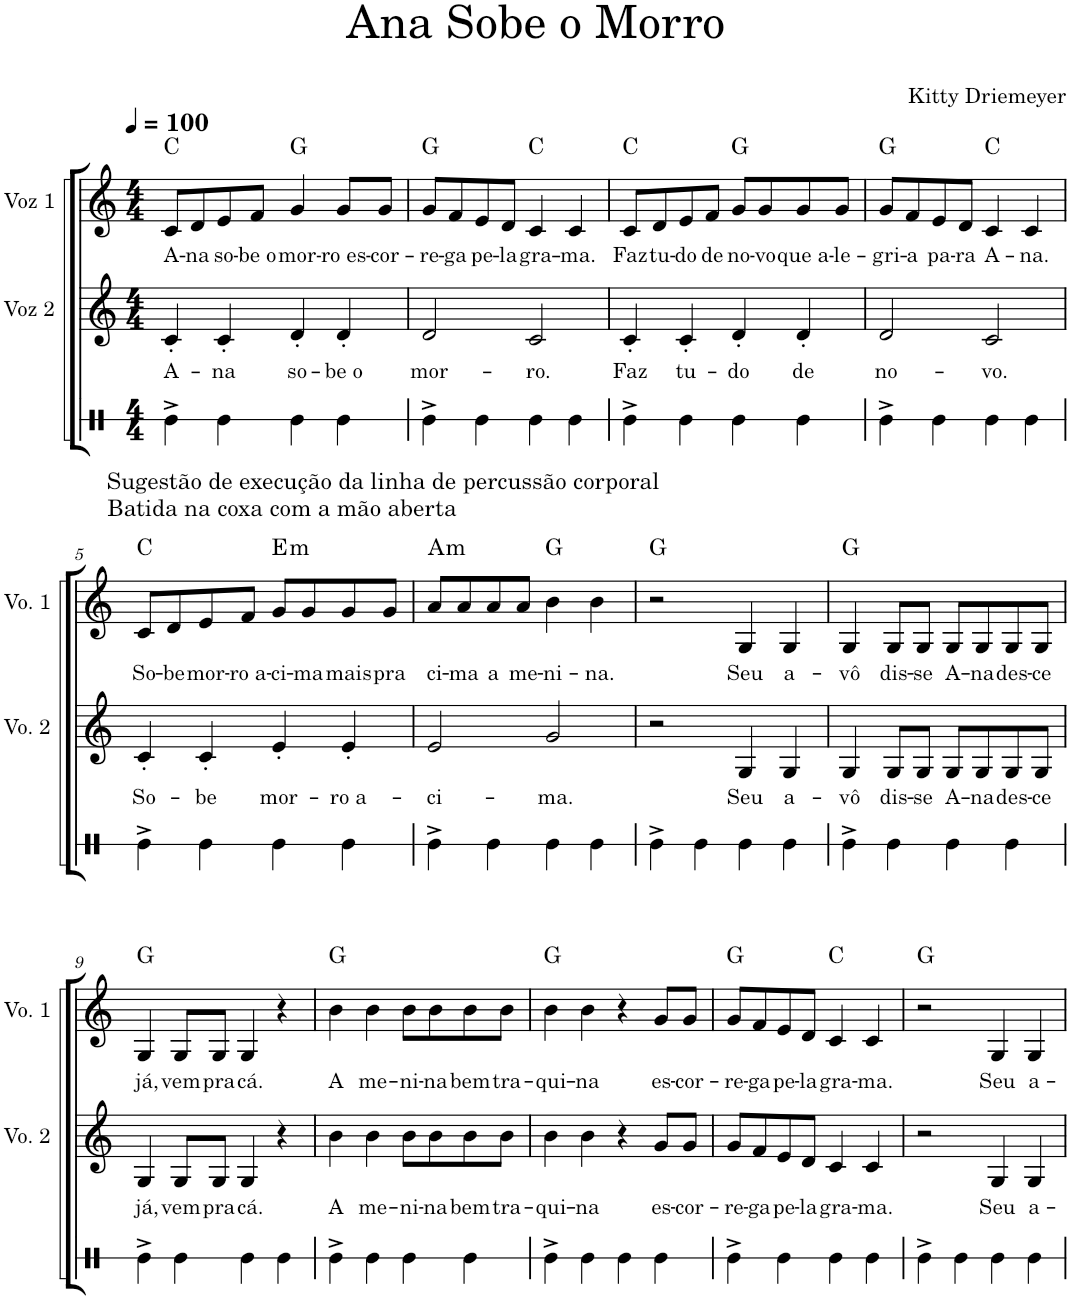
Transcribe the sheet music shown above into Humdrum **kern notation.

**kern	**kern	**text	**kern	**text	**harte
*part3	*part2	*part2	*part1	*part1	*part1
*staff3	*staff2	*staff2	*staff1	*staff1	*
*I"Voz 3	*I"Voz 2	*	*I"Voz 1	*	*
*	*I'Vo. 2	*	*I'Vo. 1	*	*
*stria1	*	*	*	*	*
*clefX	*clefG2	*	*clefG2	*	*
*k[]	*k[]	*	*k[]	*	*
*M4/4	*M4/4	*	*M4/4	*	*
*MM100	*MM100	*	*MM100	*	*
=1	=1	=1	=1	=1	=1
!LO:TX:b:t=Sugestão de execução da linha de percussão corporal	!	!	!	!	!
!LO:TX:b:t=Batida na coxa com a mão aberta	!	!	!	!	!
!	!	!LO:LY:b	!	!LO:LY:b	!
4Re^\	4c'/	A-	8c/L	A-	C:maj
!	!	!	!	!LO:LY:b	!
.	.	.	8d/	-na	.
!	!	!LO:LY:b	!	!LO:LY:b	!
4Re\	4c'/	-na	8e/	so-	.
!	!	!	!	!LO:LY:b	!
.	.	.	8f/J	-be o	.
!	!	!LO:LY:b	!	!LO:LY:b	!
4Re\	4d'/	so-	4g/	mor-	G:maj
!	!	!LO:LY:b	!	!LO:LY:b	!
4Re\	4d'/	-be o	8g/L	-ro es-	.
!	!	!	!	!LO:LY:b	!
.	.	.	8g/J	-cor-	.
=2	=2	=2	=2	=2	=2
!	!	!LO:LY:b	!	!LO:LY:b	!
4Re^\	2d/	mor-	8g/L	-re-	G:maj
!	!	!	!	!LO:LY:b	!
.	.	.	8f/	-ga	.
!	!	!	!	!LO:LY:b	!
4Re\	.	.	8e/	pe-	.
!	!	!	!	!LO:LY:b	!
.	.	.	8d/J	-la	.
!	!	!LO:LY:b	!	!LO:LY:b	!
4Re\	2c/	-ro.	4c/	gra-	C:maj
!	!	!	!	!LO:LY:b	!
4Re\	.	.	4c/	-ma.	.
=3	=3	=3	=3	=3	=3
!	!	!LO:LY:b	!	!LO:LY:b	!
4Re^\	4c'/	Faz	8c/L	Faz	C:maj
!	!	!	!	!LO:LY:b	!
.	.	.	8d/	tu-	.
!	!	!LO:LY:b	!	!LO:LY:b	!
4Re\	4c'/	tu-	8e/	-do	.
!	!	!	!	!LO:LY:b	!
.	.	.	8f/J	de	.
!	!	!LO:LY:b	!	!LO:LY:b	!
4Re\	4d'/	-do	8g/L	no-	G:maj
!	!	!	!	!LO:LY:b	!
.	.	.	8g/	-vo	.
!	!	!LO:LY:b	!	!LO:LY:b	!
4Re\	4d'/	de	8g/	que a-	.
!	!	!	!	!LO:LY:b	!
.	.	.	8g/J	-le-	.
=4	=4	=4	=4	=4	=4
!	!	!LO:LY:b	!	!LO:LY:b	!
4Re^\	2d/	no-	8g/L	-gri-	G:maj
!	!	!	!	!LO:LY:b	!
.	.	.	8f/	-a	.
!	!	!	!	!LO:LY:b	!
4Re\	.	.	8e/	pa-	.
!	!	!	!	!LO:LY:b	!
.	.	.	8d/J	-ra	.
!	!	!LO:LY:b	!	!LO:LY:b	!
4Re\	2c/	-vo.	4c/	A-	C:maj
!	!	!	!	!LO:LY:b	!
4Re\	.	.	4c/	-na.	.
!!LO:LB:g=z
=5	=5	=5	=5	=5	=5
!	!	!LO:LY:b	!	!LO:LY:b	!
4Re^\	4c'/	So-	8c/L	So-	C:maj
!	!	!	!	!LO:LY:b	!
.	.	.	8d/	-be	.
!	!	!LO:LY:b	!	!LO:LY:b	!
4Re\	4c'/	-be	8e/	mor-	.
!	!	!	!	!LO:LY:b	!
.	.	.	8f/J	-ro a-	.
!	!	!LO:LY:b	!	!LO:LY:b	!LO:H:kt=m
4Re\	4e'/	mor-	8g/L	-ci-	E:min
!	!	!	!	!LO:LY:b	!
.	.	.	8g/	-ma	.
!	!	!LO:LY:b	!	!LO:LY:b	!
4Re\	4e'/	-ro a-	8g/	mais	.
!	!	!	!	!LO:LY:b	!
.	.	.	8g/J	pra	.
=6	=6	=6	=6	=6	=6
!	!	!LO:LY:b	!	!LO:LY:b	!LO:H:kt=m
4Re^\	2e/	-ci-	8a/L	ci-	A:min
!	!	!	!	!LO:LY:b	!
.	.	.	8a/	-ma	.
!	!	!	!	!LO:LY:b	!
4Re\	.	.	8a/	a	.
!	!	!	!	!LO:LY:b	!
.	.	.	8a/J	me-	.
!	!	!LO:LY:b	!	!LO:LY:b	!
4Re\	2g/	-ma.	4b\	-ni-	G:maj
!	!	!	!	!LO:LY:b	!
4Re\	.	.	4b\	-na.	.
=7	=7	=7	=7	=7	=7
4Re^\	2r	.	2r	.	G:maj
4Re\	.	.	.	.	.
!	!	!LO:LY:b	!	!LO:LY:b	!
4Re\	4G/	Seu	4G/	Seu	.
!	!	!LO:LY:b	!	!LO:LY:b	!
4Re\	4G/	a-	4G/	a-	.
=8	=8	=8	=8	=8	=8
!	!	!LO:LY:b	!	!LO:LY:b	!
4Re^\	4G/	-vô	4G/	-vô	G:maj
!	!	!LO:LY:b	!	!LO:LY:b	!
4Re\	8G/L	dis-	8G/L	dis-	.
!	!	!LO:LY:b	!	!LO:LY:b	!
.	8G/J	-se	8G/J	-se	.
!	!	!LO:LY:b	!	!LO:LY:b	!
4Re\	8G/L	A-	8G/L	A-	.
!	!	!LO:LY:b	!	!LO:LY:b	!
.	8G/	-na	8G/	-na	.
!	!	!LO:LY:b	!	!LO:LY:b	!
4Re\	8G/	des-	8G/	des-	.
!	!	!LO:LY:b	!	!LO:LY:b	!
.	8G/J	-ce	8G/J	-ce	.
!!LO:LB:g=z
=9	=9	=9	=9	=9	=9
!	!	!LO:LY:b	!	!LO:LY:b	!
4Re^\	4G/	já,	4G/	já,	G:maj
!	!	!LO:LY:b	!	!LO:LY:b	!
4Re\	8G/L	vem	8G/L	vem	.
!	!	!LO:LY:b	!	!LO:LY:b	!
.	8G/J	pra	8G/J	pra	.
!	!	!LO:LY:b	!	!LO:LY:b	!
4Re\	4G/	cá.	4G/	cá.	.
4Re\	4r	.	4r	.	.
=10	=10	=10	=10	=10	=10
!	!	!LO:LY:b	!	!LO:LY:b	!
4Re^\	4b\	A	4b\	A	G:maj
!	!	!LO:LY:b	!	!LO:LY:b	!
4Re\	4b\	me-	4b\	me-	.
!	!	!LO:LY:b	!	!LO:LY:b	!
4Re\	8b\L	-ni-	8b\L	-ni-	.
!	!	!LO:LY:b	!	!LO:LY:b	!
.	8b\	-na	8b\	-na	.
!	!	!LO:LY:b	!	!LO:LY:b	!
4Re\	8b\	bem	8b\	bem	.
!	!	!LO:LY:b	!	!LO:LY:b	!
.	8b\J	tra-	8b\J	tra-	.
=11	=11	=11	=11	=11	=11
!	!	!LO:LY:b	!	!LO:LY:b	!
4Re^\	4b\	-qui-	4b\	-qui-	G:maj
!	!	!LO:LY:b	!	!LO:LY:b	!
4Re\	4b\	-na	4b\	-na	.
4Re\	4r	.	4r	.	.
!	!	!LO:LY:b	!	!LO:LY:b	!
4Re\	8g/L	es-	8g/L	es-	.
!	!	!LO:LY:b	!	!LO:LY:b	!
.	8g/J	-cor-	8g/J	-cor-	.
=12	=12	=12	=12	=12	=12
!	!	!LO:LY:b	!	!LO:LY:b	!
4Re^\	8g/L	-re-	8g/L	-re-	G:maj
!	!	!LO:LY:b	!	!LO:LY:b	!
.	8f/	-ga	8f/	-ga	.
!	!	!LO:LY:b	!	!LO:LY:b	!
4Re\	8e/	pe-	8e/	pe-	.
!	!	!LO:LY:b	!	!LO:LY:b	!
.	8d/J	-la	8d/J	-la	.
!	!	!LO:LY:b	!	!LO:LY:b	!
4Re\	4c/	gra-	4c/	gra-	C:maj
!	!	!LO:LY:b	!	!LO:LY:b	!
4Re\	4c/	-ma.	4c/	-ma.	.
=13	=13	=13	=13	=13	=13
4Re^\	2r	.	2r	.	G:maj
4Re\	.	.	.	.	.
!	!	!LO:LY:b	!	!LO:LY:b	!
4Re\	4G/	Seu	4G/	Seu	.
!	!	!LO:LY:b	!	!LO:LY:b	!
4Re\	4G/	a-	4G/	a-	.
=	=	=	=	=	=
*-	*-	*-	*-	*-	*-
